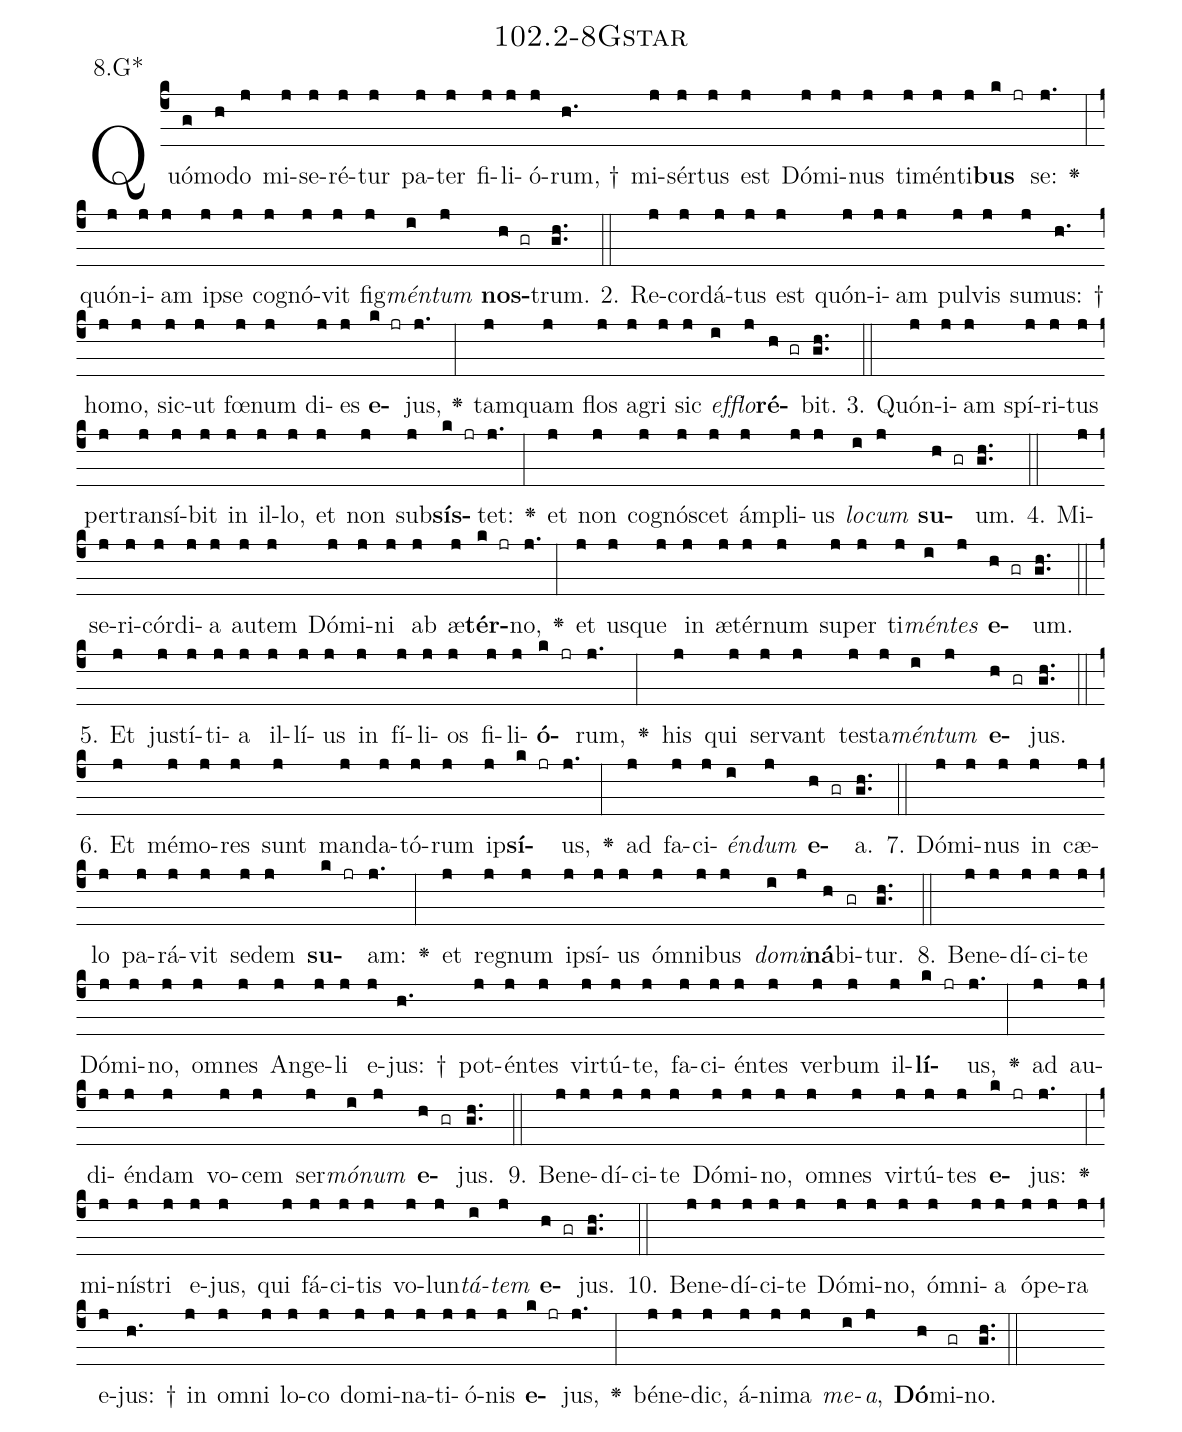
name: 102.2-8Gstar;
annotation: 8.G*;
%%
(c4)Quó(g)mo(h)do(j) mi(j)se(j)ré(j)tur(j) pa(j)ter(j) fi(j)li(j)ó(j)rum, †(h.) mi(j)sér(j)tus(j) est(j) Dó(j)mi(j)nus(j) ti(j)mén(j)ti(j)<b>bus</b>(k jr) se:(j.) <v>\greheightstar</v>(:) quón(j)i(j)am(j) ip(j)se(j) co(j)gnó(j)vit(j) fig(j)<i>mén</i>(i)<i>tum</i>(j) <b>nos</b>(h gr)trum.(gh..) (::)
2. Re(j)cor(j)dá(j)tus(j) est(j) quón(j)i(j)am(j) pul(j)vis(j) su(j)mus: †(h.) ho(j)mo,(j) sic(j)ut(j) fœ(j)num(j) di(j)es(j) <b>e</b>(k jr)jus,(j.) <v>\greheightstar</v>(:) tam(j)quam(j) flos(j) a(j)gri(j) sic(j) <i>ef</i>(i)<i>flo</i>(j)<b>ré</b>(h gr)bit.(gh..) (::)
3. Quón(j)i(j)am(j) spí(j)ri(j)tus(j) per(j)trans(j)í(j)bit(j) in(j) il(j)lo,(j) et(j) non(j) sub(j)<b>sís</b>(k jr)tet:(j.) <v>\greheightstar</v>(:) et(j) non(j) co(j)gnó(j)scet(j) ám(j)pli(j)us(j) <i>lo</i>(i)<i>cum</i>(j) <b>su</b>(h gr)um.(gh..) (::)
4. Mi(j)se(j)ri(j)cór(j)di(j)a(j) au(j)tem(j) Dó(j)mi(j)ni(j) ab(j) æ(j)<b>tér</b>(k jr)no,(j.) <v>\greheightstar</v>(:) et(j) us(j)que(j) in(j) æ(j)tér(j)num(j) su(j)per(j) ti(j)<i>mén</i>(i)<i>tes</i>(j) <b>e</b>(h gr)um.(gh..) (::)
5. Et(j) jus(j)tí(j)ti(j)a(j) il(j)lí(j)us(j) in(j) fí(j)li(j)os(j) fi(j)li(j)<b>ó</b>(k jr)rum,(j.) <v>\greheightstar</v>(:) his(j) qui(j) ser(j)vant(j) tes(j)ta(j)<i>mén</i>(i)<i>tum</i>(j) <b>e</b>(h gr)jus.(gh..) (::)
6. Et(j) mé(j)mo(j)res(j) sunt(j) man(j)da(j)tó(j)rum(j) ip(j)<b>sí</b>(k jr)us,(j.) <v>\greheightstar</v>(:) ad(j) fa(j)ci(j)<i>én</i>(i)<i>dum</i>(j) <b>e</b>(h gr)a.(gh..) (::)
7. Dó(j)mi(j)nus(j) in(j) cæ(j)lo(j) pa(j)rá(j)vit(j) se(j)dem(j) <b>su</b>(k jr)am:(j.) <v>\greheightstar</v>(:) et(j) re(j)gnum(j) ip(j)sí(j)us(j) óm(j)ni(j)bus(j) <i>do</i>(i)<i>mi</i>(j)<b>ná</b>(h)bi(gr)tur.(gh..) (::)
8. Be(j)ne(j)dí(j)ci(j)te(j) Dó(j)mi(j)no,(j) om(j)nes(j) An(j)ge(j)li(j) e(j)jus: †(h.) pot(j)én(j)tes(j) vir(j)tú(j)te,(j) fa(j)ci(j)én(j)tes(j) ver(j)bum(j) il(j)<b>lí</b>(k jr)us,(j.) <v>\greheightstar</v>(:) ad(j) au(j)di(j)én(j)dam(j) vo(j)cem(j) ser(j)<i>mó</i>(i)<i>num</i>(j) <b>e</b>(h gr)jus.(gh..) (::)
9. Be(j)ne(j)dí(j)ci(j)te(j) Dó(j)mi(j)no,(j) om(j)nes(j) vir(j)tú(j)tes(j) <b>e</b>(k jr)jus:(j.) <v>\greheightstar</v>(:) mi(j)nís(j)tri(j) e(j)jus,(j) qui(j) fá(j)ci(j)tis(j) vo(j)lun(j)<i>tá</i>(i)<i>tem</i>(j) <b>e</b>(h gr)jus.(gh..) (::)
10. Be(j)ne(j)dí(j)ci(j)te(j) Dó(j)mi(j)no,(j) óm(j)ni(j)a(j) ó(j)pe(j)ra(j) e(j)jus: †(h.) in(j) om(j)ni(j) lo(j)co(j) do(j)mi(j)na(j)ti(j)ó(j)nis(j) <b>e</b>(k jr)jus,(j.) <v>\greheightstar</v>(:) bé(j)ne(j)dic,(j) á(j)ni(j)ma(j) <i>me</i>(i)<i>a</i>,(j) <b>Dó</b>(h)mi(gr)no.(gh..) (::)
